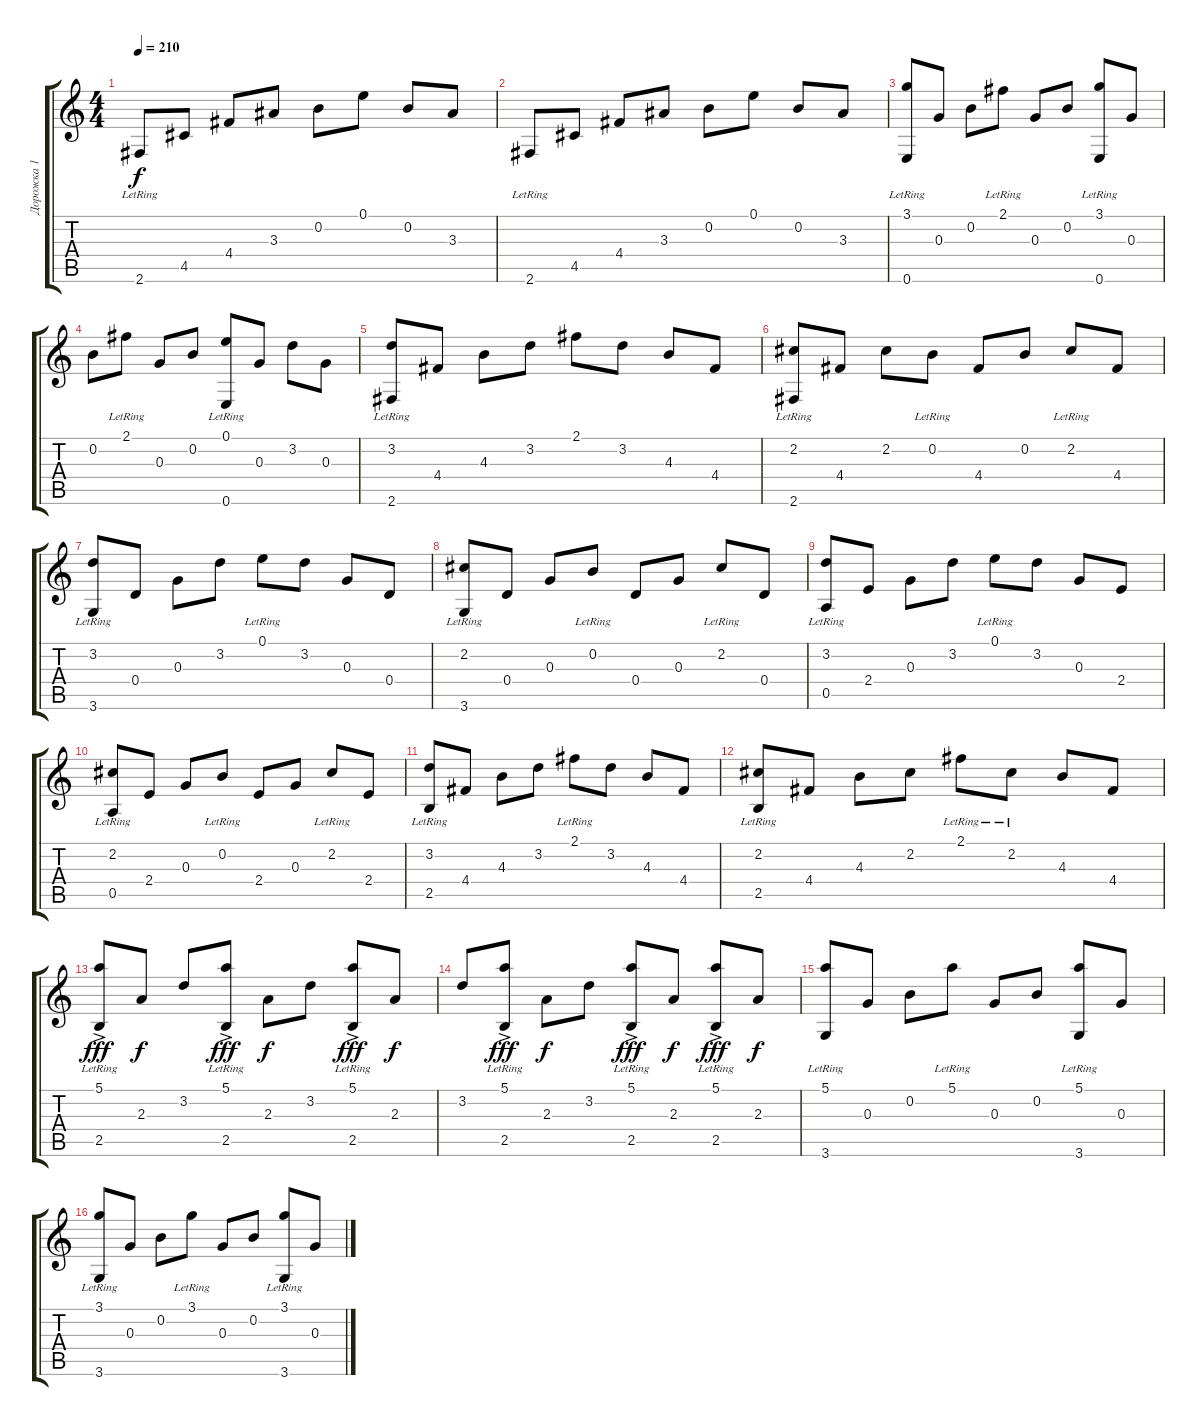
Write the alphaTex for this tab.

\track ("Дорожка 1" "Дорожка 1") {instrument acousticguitarnylon}
\staff {score tabs}
\tuning (E4 B3 G3 D3 A2 E2) {hide}
\ts (4 4)
\tempo 210
\clef g2
\ks c
2.6{lr}.8{dy f} 4.5.8 4.4.8 3.3.8 0.2.8 0.1.8 0.2.8 3.3.8 |
2.6{lr}.8 4.5.8 4.4.8 3.3.8 0.2.8 0.1.8 0.2.8 3.3.8 |
(3.1{lr} 0.6{lr}).8 0.3.8 0.2.8 2.1{lr}.8 0.3.8 0.2.8 (3.1{lr} 0.6{lr}).8 0.3.8 |
0.2.8 2.1{lr}.8 0.3.8 0.2.8 (0.1{lr} 0.6{lr}).8 0.3.8 3.2.8 0.3.8 |
(3.2 2.6{lr}).8 4.4.8 4.3.8 3.2.8 2.1.8 3.2.8 4.3.8 4.4.8 |
(2.2{lr} 2.6{lr}).8 4.4.8 2.2.8 0.2{lr}.8 4.4.8 0.2.8 2.2{lr}.8 4.4.8 |
(3.2{lr} 3.6{lr}).8 0.4.8 0.3.8 3.2.8 0.1{lr}.8 3.2.8 0.3.8 0.4.8 |
(2.2{lr} 3.6{lr}).8 0.4.8 0.3.8 0.2{lr}.8 0.4.8 0.3.8 2.2{lr}.8 0.4.8 |
(3.2{lr} 0.5{lr}).8 2.4.8 0.3.8 3.2.8 0.1{lr}.8 3.2.8 0.3.8 2.4.8 |
(2.2{lr} 0.5{lr}).8 2.4.8 0.3.8 0.2{lr}.8 2.4.8 0.3.8 2.2{lr}.8 2.4.8 |
(3.2{lr} 2.5{lr}).8 4.4.8 4.3.8 3.2.8 2.1{lr}.8 3.2.8 4.3.8 4.4.8 |
(2.2{lr} 2.5{lr}).8 4.4.8 4.3.8 2.2.8 2.1{lr}.8 2.2{lr}.8 4.3.8 4.4.8 |
(5.1{lr} 2.5{ac}).8{dy fff} 2.3.8{dy f} 3.2.8 (5.1{lr} 2.5{ac}).8{dy fff} 2.3.8{dy f} 3.2.8 (5.1{lr} 2.5{ac}).8{dy fff} 2.3.8{dy f} |
3.2.8 (5.1{lr} 2.5{ac}).8{dy fff} 2.3.8{dy f} 3.2.8 (5.1{lr} 2.5{ac}).8{dy fff} 2.3.8{dy f} (5.1{lr} 2.5{ac}).8{dy fff} 2.3.8{dy f} |
(5.1{lr} 3.6{lr}).8 0.3.8 0.2.8 5.1{lr}.8 0.3.8 0.2.8 (5.1{lr} 3.6).8 0.3.8 |
(3.1{lr} 3.6{lr}).8 0.3.8 0.2.8 3.1{lr}.8 0.3.8 0.2.8 (3.1{lr} 3.6).8 0.3.8
